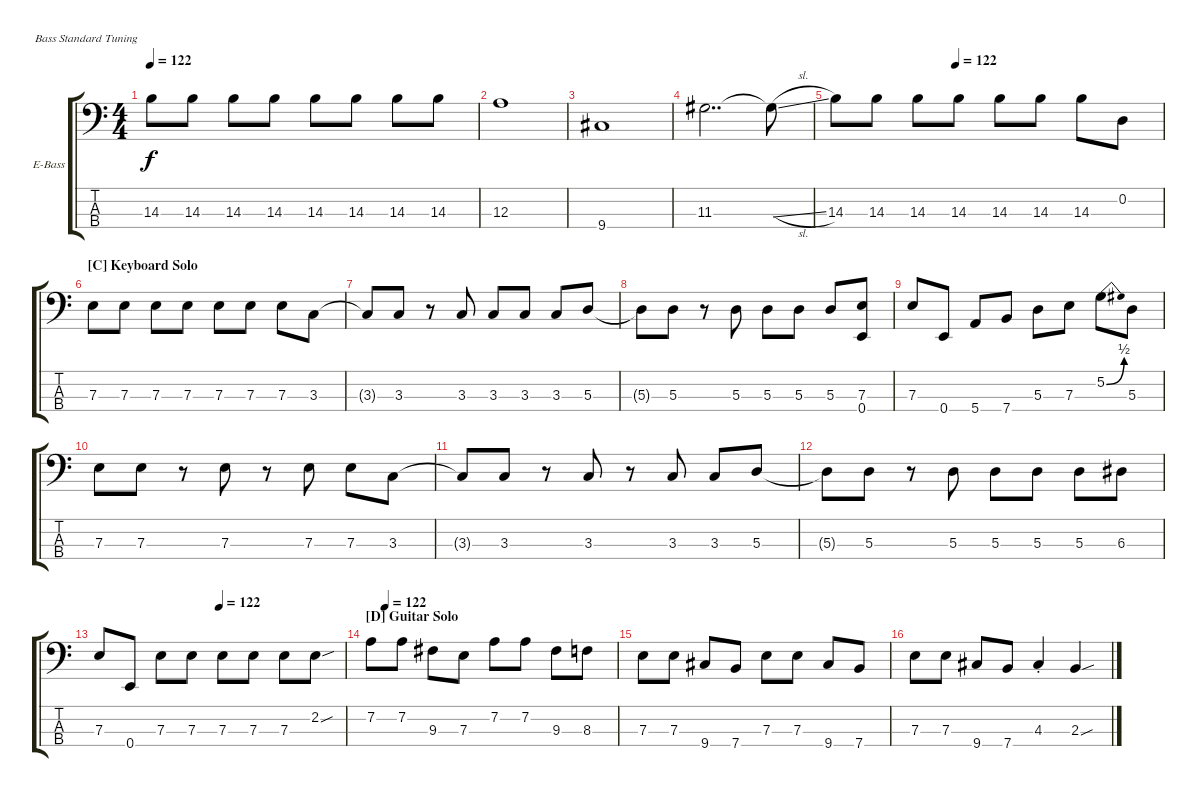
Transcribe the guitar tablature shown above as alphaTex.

\bracketExtendMode groupsimilarinstruments
\firstSystemTrackNameOrientation horizontal
\otherSystemsTrackNameOrientation horizontal
\track ("Gerry McAvoy" "E-Bass") {instrument electricbasspick}
\staff {score tabs}
\tuning (G2 D2 A1 E1)
\ts (4 4)
\tempo 122
\clef f4
\ks c
14.3.8{dy f} 14.3.8 14.3.8 14.3.8 14.3.8 14.3.8 14.3.8 14.3.8 |
12.3.1 |
9.4.1 |
11.3.2{dd} 11.3{sl t}.8 |
\tempo (122 0.369231)
14.3.8 14.3.8 14.3.8 14.3.8 14.3.8 14.3.8 14.3.8 0.2.8 |
\section ("C" "Keyboard Solo")
7.3.8 7.3.8 7.3.8 7.3.8 7.3.8 7.3.8 7.3.8 3.3.8 |
3.3{t}.8 3.3.8 r.8 3.3.8 3.3.8 3.3.8 3.3.8 5.3.8 |
5.3{t}.8 5.3.8 r.8 5.3.8 5.3.8 5.3.8 5.3.8 (7.3 0.4).8 |
7.3.8 0.4.8 5.4.8 7.4.8 5.3.8 7.3.8 5.2{be (bend 0 0 15 2)}.8 5.3.8 |
7.3.8 7.3.8 r.8 7.3.8 r.8 7.3.8 7.3.8 3.3.8 |
3.3{t}.8 3.3.8 r.8 3.3.8 r.8 3.3.8 3.3.8 5.3.8 |
5.3{t}.8 5.3.8 r.8 5.3.8 5.3.8 5.3.8 5.3.8 6.3.8 |
\tempo (122 0.492308)
7.3.8 0.4.8 7.3.8 7.3.8 7.3.8 7.3.8 7.3.8 2.2{sou}.8 |
\section ("D" "Guitar Solo")
\tempo (122 0.0615385)
7.2.8 7.2.8 9.3.8 7.3.8 7.2.8 7.2.8 9.3.8 8.3.8 |
7.3.8 7.3.8 9.4.8 7.4.8 7.3.8 7.3.8 9.4.8 7.4.8 |
7.3.8 7.3.8 9.4.8 7.4.8 4.3{st}.4 2.3{sou}.4
